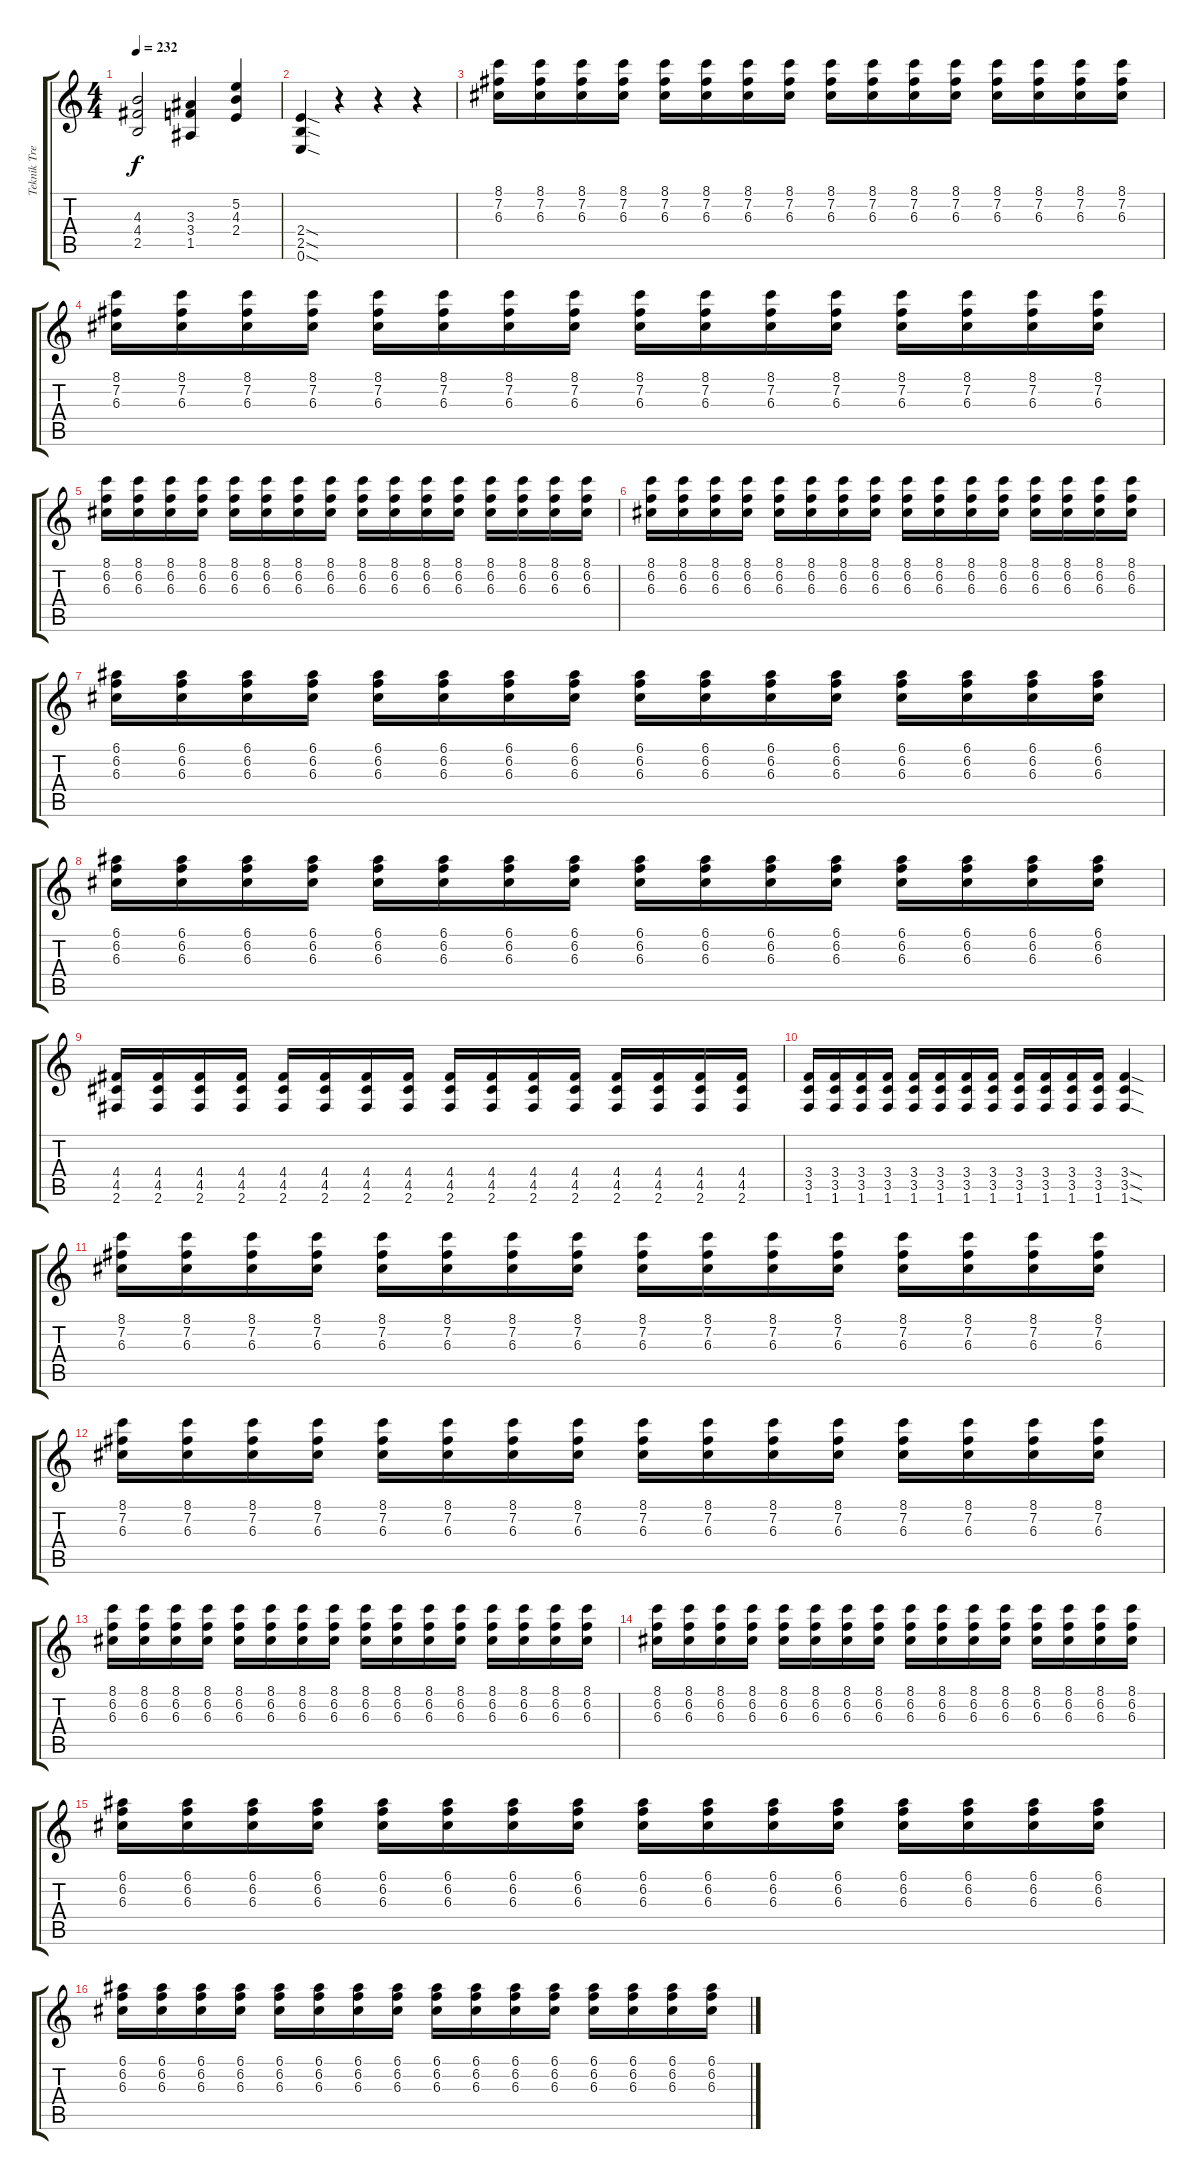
\track ("Teknik Tremolo Guitar" "Teknik Tre") {instrument distortionguitar}
\staff {score tabs}
\tuning (E4 B3 G3 D3 A2 E2) {hide}
\ts (4 4)
\tempo 232
\clef g2
\ks c
(4.3 4.4 2.5).2{dy f} (3.3 3.4 1.5).4 (5.2 4.3 2.4).4 |
(2.4{sod} 2.5{sod} 0.6{sod}).4 r.4 r.4 r.4 |
(8.1 7.2 6.3).16 (8.1 7.2 6.3).16 (8.1 7.2 6.3).16 (8.1 7.2 6.3).16 (8.1 7.2 6.3).16 (8.1 7.2 6.3).16 (8.1 7.2 6.3).16 (8.1 7.2 6.3).16 (8.1 7.2 6.3).16 (8.1 7.2 6.3).16 (8.1 7.2 6.3).16 (8.1 7.2 6.3).16 (8.1 7.2 6.3).16 (8.1 7.2 6.3).16 (8.1 7.2 6.3).16 (8.1 7.2 6.3).16 |
(8.1 7.2 6.3).16 (8.1 7.2 6.3).16 (8.1 7.2 6.3).16 (8.1 7.2 6.3).16 (8.1 7.2 6.3).16 (8.1 7.2 6.3).16 (8.1 7.2 6.3).16 (8.1 7.2 6.3).16 (8.1 7.2 6.3).16 (8.1 7.2 6.3).16 (8.1 7.2 6.3).16 (8.1 7.2 6.3).16 (8.1 7.2 6.3).16 (8.1 7.2 6.3).16 (8.1 7.2 6.3).16 (8.1 7.2 6.3).16 |
(8.1 6.2 6.3).16 (8.1 6.2 6.3).16 (8.1 6.2 6.3).16 (8.1 6.2 6.3).16 (8.1 6.2 6.3).16 (8.1 6.2 6.3).16 (8.1 6.2 6.3).16 (8.1 6.2 6.3).16 (8.1 6.2 6.3).16 (8.1 6.2 6.3).16 (8.1 6.2 6.3).16 (8.1 6.2 6.3).16 (8.1 6.2 6.3).16 (8.1 6.2 6.3).16 (8.1 6.2 6.3).16 (8.1 6.2 6.3).16 |
(8.1 6.2 6.3).16 (8.1 6.2 6.3).16 (8.1 6.2 6.3).16 (8.1 6.2 6.3).16 (8.1 6.2 6.3).16 (8.1 6.2 6.3).16 (8.1 6.2 6.3).16 (8.1 6.2 6.3).16 (8.1 6.2 6.3).16 (8.1 6.2 6.3).16 (8.1 6.2 6.3).16 (8.1 6.2 6.3).16 (8.1 6.2 6.3).16 (8.1 6.2 6.3).16 (8.1 6.2 6.3).16 (8.1 6.2 6.3).16 |
(6.1 6.2 6.3).16 (6.1 6.2 6.3).16 (6.1 6.2 6.3).16 (6.1 6.2 6.3).16 (6.1 6.2 6.3).16 (6.1 6.2 6.3).16 (6.1 6.2 6.3).16 (6.1 6.2 6.3).16 (6.1 6.2 6.3).16 (6.1 6.2 6.3).16 (6.1 6.2 6.3).16 (6.1 6.2 6.3).16 (6.1 6.2 6.3).16 (6.1 6.2 6.3).16 (6.1 6.2 6.3).16 (6.1 6.2 6.3).16 |
(6.1 6.2 6.3).16 (6.1 6.2 6.3).16 (6.1 6.2 6.3).16 (6.1 6.2 6.3).16 (6.1 6.2 6.3).16 (6.1 6.2 6.3).16 (6.1 6.2 6.3).16 (6.1 6.2 6.3).16 (6.1 6.2 6.3).16 (6.1 6.2 6.3).16 (6.1 6.2 6.3).16 (6.1 6.2 6.3).16 (6.1 6.2 6.3).16 (6.1 6.2 6.3).16 (6.1 6.2 6.3).16 (6.1 6.2 6.3).16 |
(4.4 4.5 2.6).16 (4.4 4.5 2.6).16 (4.4 4.5 2.6).16 (4.4 4.5 2.6).16 (4.4 4.5 2.6).16 (4.4 4.5 2.6).16 (4.4 4.5 2.6).16 (4.4 4.5 2.6).16 (4.4 4.5 2.6).16 (4.4 4.5 2.6).16 (4.4 4.5 2.6).16 (4.4 4.5 2.6).16 (4.4 4.5 2.6).16 (4.4 4.5 2.6).16 (4.4 4.5 2.6).16 (4.4 4.5 2.6).16 |
(3.4 3.5 1.6).16 (3.4 3.5 1.6).16 (3.4 3.5 1.6).16 (3.4 3.5 1.6).16 (3.4 3.5 1.6).16 (3.4 3.5 1.6).16 (3.4 3.5 1.6).16 (3.4 3.5 1.6).16 (3.4 3.5 1.6).16 (3.4 3.5 1.6).16 (3.4 3.5 1.6).16 (3.4 3.5 1.6).16 (3.4{sod} 3.5{sod} 1.6{sod}).4 |
(8.1 7.2 6.3).16 (8.1 7.2 6.3).16 (8.1 7.2 6.3).16 (8.1 7.2 6.3).16 (8.1 7.2 6.3).16 (8.1 7.2 6.3).16 (8.1 7.2 6.3).16 (8.1 7.2 6.3).16 (8.1 7.2 6.3).16 (8.1 7.2 6.3).16 (8.1 7.2 6.3).16 (8.1 7.2 6.3).16 (8.1 7.2 6.3).16 (8.1 7.2 6.3).16 (8.1 7.2 6.3).16 (8.1 7.2 6.3).16 |
(8.1 7.2 6.3).16 (8.1 7.2 6.3).16 (8.1 7.2 6.3).16 (8.1 7.2 6.3).16 (8.1 7.2 6.3).16 (8.1 7.2 6.3).16 (8.1 7.2 6.3).16 (8.1 7.2 6.3).16 (8.1 7.2 6.3).16 (8.1 7.2 6.3).16 (8.1 7.2 6.3).16 (8.1 7.2 6.3).16 (8.1 7.2 6.3).16 (8.1 7.2 6.3).16 (8.1 7.2 6.3).16 (8.1 7.2 6.3).16 |
(8.1 6.2 6.3).16 (8.1 6.2 6.3).16 (8.1 6.2 6.3).16 (8.1 6.2 6.3).16 (8.1 6.2 6.3).16 (8.1 6.2 6.3).16 (8.1 6.2 6.3).16 (8.1 6.2 6.3).16 (8.1 6.2 6.3).16 (8.1 6.2 6.3).16 (8.1 6.2 6.3).16 (8.1 6.2 6.3).16 (8.1 6.2 6.3).16 (8.1 6.2 6.3).16 (8.1 6.2 6.3).16 (8.1 6.2 6.3).16 |
(8.1 6.2 6.3).16 (8.1 6.2 6.3).16 (8.1 6.2 6.3).16 (8.1 6.2 6.3).16 (8.1 6.2 6.3).16 (8.1 6.2 6.3).16 (8.1 6.2 6.3).16 (8.1 6.2 6.3).16 (8.1 6.2 6.3).16 (8.1 6.2 6.3).16 (8.1 6.2 6.3).16 (8.1 6.2 6.3).16 (8.1 6.2 6.3).16 (8.1 6.2 6.3).16 (8.1 6.2 6.3).16 (8.1 6.2 6.3).16 |
(6.1 6.2 6.3).16 (6.1 6.2 6.3).16 (6.1 6.2 6.3).16 (6.1 6.2 6.3).16 (6.1 6.2 6.3).16 (6.1 6.2 6.3).16 (6.1 6.2 6.3).16 (6.1 6.2 6.3).16 (6.1 6.2 6.3).16 (6.1 6.2 6.3).16 (6.1 6.2 6.3).16 (6.1 6.2 6.3).16 (6.1 6.2 6.3).16 (6.1 6.2 6.3).16 (6.1 6.2 6.3).16 (6.1 6.2 6.3).16 |
(6.1 6.2 6.3).16 (6.1 6.2 6.3).16 (6.1 6.2 6.3).16 (6.1 6.2 6.3).16 (6.1 6.2 6.3).16 (6.1 6.2 6.3).16 (6.1 6.2 6.3).16 (6.1 6.2 6.3).16 (6.1 6.2 6.3).16 (6.1 6.2 6.3).16 (6.1 6.2 6.3).16 (6.1 6.2 6.3).16 (6.1 6.2 6.3).16 (6.1 6.2 6.3).16 (6.1 6.2 6.3).16 (6.1 6.2 6.3).16
